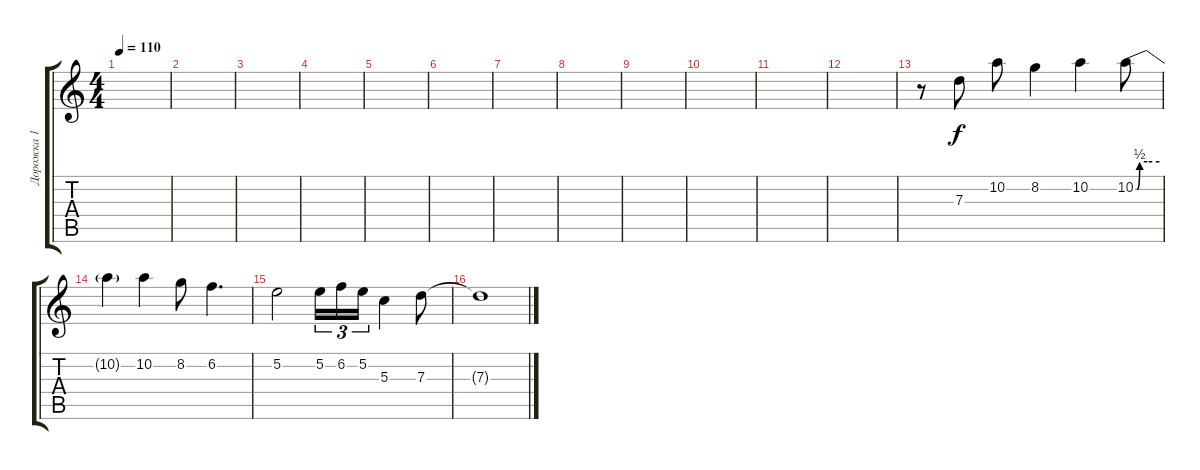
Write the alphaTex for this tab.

\track ("Дорожка 1" "Дорожка 1") {instrument distortionguitar}
\staff {score tabs}
\tuning (E4 B3 G3 D3 A2 E2) {hide}
\ts (4 4)
\tempo 110
\clef g2
\ks c
|
|
|
|
|
|
|
|
|
|
|
|
r.8 7.3.8 10.2.8 8.2.4 10.2.4 10.2{be (custom 0 0 4 0 11 2 30 2 60 2)}.8 |
10.2{t}.4 10.2.4 8.2.8 6.2.4{d} |
5.2.2 5.2.16{tu (3 2)} 6.2.16{tu (3 2)} 5.2.16{tu (3 2)} 5.3.4 7.3.8 |
7.3{t}.1
